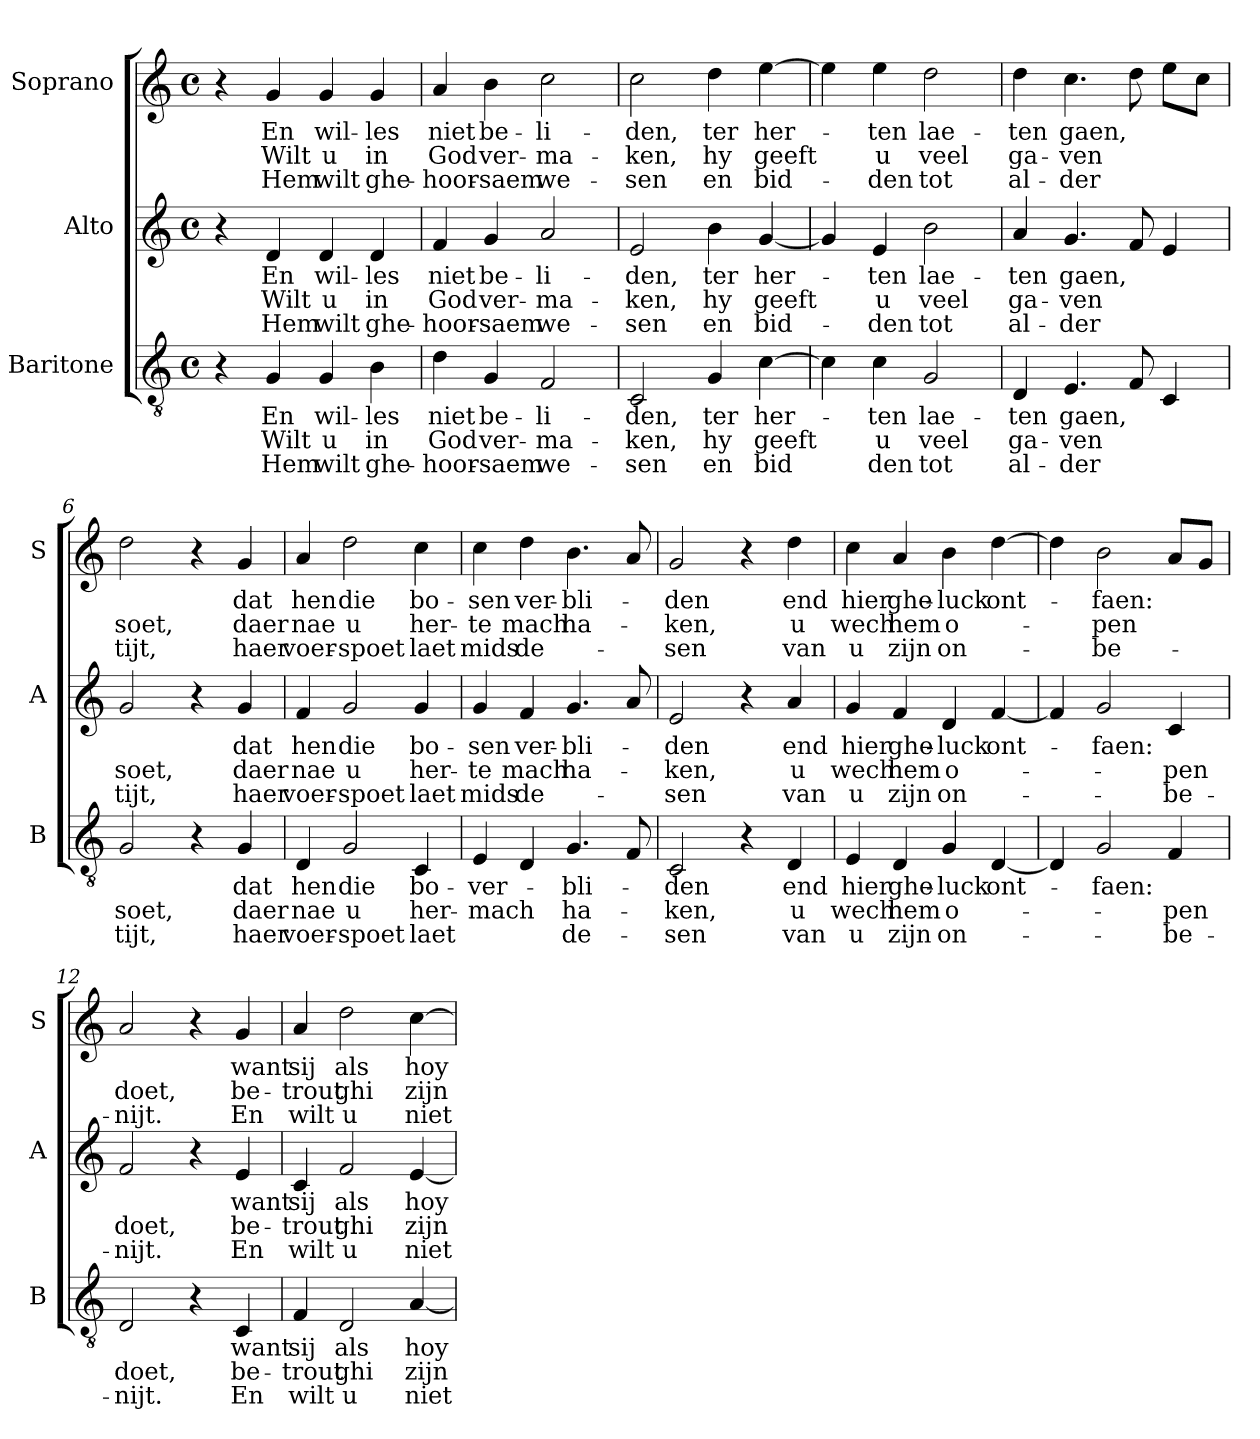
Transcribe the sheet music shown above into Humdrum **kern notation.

**kern	**text	**text	**text	**kern	**text	**text	**text	**kern	**text	**text	**text
*part3	*part3	*part3	*part3	*part2	*part2	*part2	*part2	*part1	*part1	*part1	*part1
*staff3	*staff3	*staff3	*staff3	*staff2	*staff2	*staff2	*staff2	*staff1	*staff1	*staff1	*staff1
*I"Baritone	*	*	*	*I"Alto	*	*	*	*I"Soprano	*	*	*
*I'B	*	*	*	*I'A	*	*	*	*I'S	*	*	*
*clefGv2	*	*	*	*clefG2	*	*	*	*clefG2	*	*	*
*k[]	*	*	*	*k[]	*	*	*	*k[]	*	*	*
*C:	*	*	*	*C:	*	*	*	*C:	*	*	*
*M4/4	*	*	*	*M4/4	*	*	*	*M4/4	*	*	*
*met(c)	*	*	*	*met(c)	*	*	*	*met(c)	*	*	*
=1	=1	=1	=1	=1	=1	=1	=1	=1	=1	=1	=1
4r	.	.	.	4r	.	.	.	4r	.	.	.
!	!LO:LY:b	!LO:LY:b	!LO:LY:b	!	!LO:LY:b	!LO:LY:b	!LO:LY:b	!	!LO:LY:b	!LO:LY:b	!LO:LY:b
4G/	En	Wilt	Hem	4d/	En	Wilt	Hem	4g/	En	Wilt	Hem
!	!LO:LY:b	!LO:LY:b	!LO:LY:b	!	!LO:LY:b	!LO:LY:b	!LO:LY:b	!	!LO:LY:b	!LO:LY:b	!LO:LY:b
4G/	wil-	u	wilt	4d/	wil-	u	wilt	4g/	wil-	u	wilt
!	!LO:LY:b	!LO:LY:b	!LO:LY:b	!	!LO:LY:b	!LO:LY:b	!LO:LY:b	!	!LO:LY:b	!LO:LY:b	!LO:LY:b
4B\	-les	in	ghe-	4d/	-les	in	ghe-	4g/	-les	in	ghe-
=2	=2	=2	=2	=2	=2	=2	=2	=2	=2	=2	=2
!	!LO:LY:b	!LO:LY:b	!LO:LY:b	!	!LO:LY:b	!LO:LY:b	!LO:LY:b	!	!LO:LY:b	!LO:LY:b	!LO:LY:b
4d\	niet	God	-hoor-	4f/	niet	God	-hoor-	4a/	niet	God	-hoor-
!	!LO:LY:b	!LO:LY:b	!LO:LY:b	!	!LO:LY:b	!LO:LY:b	!LO:LY:b	!	!LO:LY:b	!LO:LY:b	!LO:LY:b
4G/	be-	ver-	-saem	4g/	be-	ver-	-saem	4b\	be-	ver-	-saem
!	!LO:LY:b	!LO:LY:b	!LO:LY:b	!	!LO:LY:b	!LO:LY:b	!LO:LY:b	!	!LO:LY:b	!LO:LY:b	!LO:LY:b
2F/	-li-	-ma-	we-	2a/	-li-	-ma-	we-	2cc\	-li-	-ma-	we-
=3	=3	=3	=3	=3	=3	=3	=3	=3	=3	=3	=3
!	!LO:LY:b	!LO:LY:b	!LO:LY:b	!	!LO:LY:b	!LO:LY:b	!LO:LY:b	!	!LO:LY:b	!LO:LY:b	!LO:LY:b
2C/	-den,	-ken,	-sen	2e/	-den,	-ken,	-sen	2cc\	-den,	-ken,	-sen
!	!LO:LY:b	!LO:LY:b	!LO:LY:b	!	!LO:LY:b	!LO:LY:b	!LO:LY:b	!	!LO:LY:b	!LO:LY:b	!LO:LY:b
4G/	ter	hy	en	4b\	ter	hy	en	4dd\	ter	hy	en
!	!LO:LY:b	!LO:LY:b	!LO:LY:b	!	!LO:LY:b	!LO:LY:b	!LO:LY:b	!	!LO:LY:b	!LO:LY:b	!LO:LY:b
[4c\	her-	geeft	bid	[4g/	her-	geeft	bid-	[4ee\	her-	geeft	bid-
=4	=4	=4	=4	=4	=4	=4	=4	=4	=4	=4	=4
4c\]	.	.	.	4g/]	.	.	.	4ee\]	.	.	.
!	!LO:LY:b	!LO:LY:b	!LO:LY:b	!	!LO:LY:b	!LO:LY:b	!LO:LY:b	!	!LO:LY:b	!LO:LY:b	!LO:LY:b
4c\	-ten	u	den	4e/	-ten	u	-den	4ee\	-ten	u	-den
!	!LO:LY:b	!LO:LY:b	!LO:LY:b	!	!LO:LY:b	!LO:LY:b	!LO:LY:b	!	!LO:LY:b	!LO:LY:b	!LO:LY:b
2G/	lae-	veel	tot	2b\	lae-	veel	tot	2dd\	lae-	veel	tot
=5	=5	=5	=5	=5	=5	=5	=5	=5	=5	=5	=5
!	!LO:LY:b	!LO:LY:b	!LO:LY:b	!	!LO:LY:b	!LO:LY:b	!LO:LY:b	!	!LO:LY:b	!LO:LY:b	!LO:LY:b
4D/	-ten	ga-	al-	4a/	-ten	ga-	al-	4dd\	-ten	ga-	al-
!	!LO:LY:b	!LO:LY:b	!LO:LY:b	!	!LO:LY:b	!LO:LY:b	!LO:LY:b	!	!LO:LY:b	!LO:LY:b	!LO:LY:b
4.E/	gaen,	-ven	-der	4.g/	gaen,	-ven	-der	4.cc\	gaen,	-ven	-der
8F/	.	.	.	8f/	.	.	.	8dd\	.	.	.
4C/	.	.	.	4e/	.	.	.	8ee\L	.	.	.
.	.	.	.	.	.	.	.	8cc\J	.	.	.
!!LO:LB:g=z
=6	=6	=6	=6	=6	=6	=6	=6	=6	=6	=6	=6
!	!	!LO:LY:b	!LO:LY:b	!	!	!LO:LY:b	!LO:LY:b	!	!	!LO:LY:b	!LO:LY:b
2G/	.	soet,	tijt,	2g/	.	soet,	tijt,	2dd\	.	soet,	tijt,
4r	.	.	.	4r	.	.	.	4r	.	.	.
!	!LO:LY:b	!LO:LY:b	!LO:LY:b	!	!LO:LY:b	!LO:LY:b	!LO:LY:b	!	!LO:LY:b	!LO:LY:b	!LO:LY:b
4G/	dat	daer	haer	4g/	dat	daer	haer	4g/	dat	daer	haer
=7	=7	=7	=7	=7	=7	=7	=7	=7	=7	=7	=7
!	!LO:LY:b	!LO:LY:b	!LO:LY:b	!	!LO:LY:b	!LO:LY:b	!LO:LY:b	!	!LO:LY:b	!LO:LY:b	!LO:LY:b
4D/	hen	nae	voer-	4f/	hen	nae	voer-	4a/	hen	nae	voer-
!	!LO:LY:b	!LO:LY:b	!LO:LY:b	!	!LO:LY:b	!LO:LY:b	!LO:LY:b	!	!LO:LY:b	!LO:LY:b	!LO:LY:b
2G/	die	u	-spoet	2g/	die	u	-spoet	2dd\	die	u	-spoet
!	!LO:LY:b	!LO:LY:b	!LO:LY:b	!	!LO:LY:b	!LO:LY:b	!LO:LY:b	!	!LO:LY:b	!LO:LY:b	!LO:LY:b
4C/	bo-	her-	laet	4g/	bo-	her-	laet	4cc\	bo-	her-	laet
=8	=8	=8	=8	=8	=8	=8	=8	=8	=8	=8	=8
!	!LO:LY:b	!LO:LY:b	!	!	!LO:LY:b	!LO:LY:b	!LO:LY:b	!	!LO:LY:b	!LO:LY:b	!LO:LY:b
4E/	-ver-	-mach	.	4g/	-sen	-te	mids	4cc\	-sen	-te	mids
!	!	!	!	!	!LO:LY:b	!LO:LY:b	!LO:LY:b	!	!LO:LY:b	!LO:LY:b	!LO:LY:b
4D/	.	.	.	4f/	ver-	mach	de-	4dd\	ver-	mach	de-
!	!LO:LY:b	!LO:LY:b	!LO:LY:b	!	!LO:LY:b	!LO:LY:b	!	!	!LO:LY:b	!LO:LY:b	!
4.G/	-bli-	ha-	de-	4.g/	-bli-	ha-	.	4.b\	-bli-	ha-	.
8F/	.	.	.	8a/	.	.	.	8a/	.	.	.
=9	=9	=9	=9	=9	=9	=9	=9	=9	=9	=9	=9
!	!LO:LY:b	!LO:LY:b	!LO:LY:b	!	!LO:LY:b	!LO:LY:b	!LO:LY:b	!	!LO:LY:b	!LO:LY:b	!LO:LY:b
2C/	-den	-ken,	-sen	2e/	-den	-ken,	-sen	2g/	-den	-ken,	-sen
4r	.	.	.	4r	.	.	.	4r	.	.	.
!	!LO:LY:b	!LO:LY:b	!LO:LY:b	!	!LO:LY:b	!LO:LY:b	!LO:LY:b	!	!LO:LY:b	!LO:LY:b	!LO:LY:b
4D/	end	u	van	4a/	end	u	van	4dd\	end	u	van
=10	=10	=10	=10	=10	=10	=10	=10	=10	=10	=10	=10
!	!LO:LY:b	!LO:LY:b	!LO:LY:b	!	!LO:LY:b	!LO:LY:b	!LO:LY:b	!	!LO:LY:b	!LO:LY:b	!LO:LY:b
4E/	hier	wech	u	4g/	hier	wech	u	4cc\	hier	wech	u
!	!LO:LY:b	!LO:LY:b	!LO:LY:b	!	!LO:LY:b	!LO:LY:b	!LO:LY:b	!	!LO:LY:b	!LO:LY:b	!LO:LY:b
4D/	ghe-	hem	zijn	4f/	ghe-	hem	zijn	4a/	ghe-	hem	zijn
!	!LO:LY:b	!LO:LY:b	!LO:LY:b	!	!LO:LY:b	!LO:LY:b	!LO:LY:b	!	!LO:LY:b	!LO:LY:b	!LO:LY:b
4G/	-luck	o-	on-	4d/	-luck	o-	on-	4b\	-luck	o-	on-
!	!LO:LY:b	!	!	!	!LO:LY:b	!	!	!	!LO:LY:b	!	!
[4D/	ont-	.	.	[4f/	ont-	.	.	[4dd\	ont-	.	.
!!LO:PB:g=z
=11	=11	=11	=11	=11	=11	=11	=11	=11	=11	=11	=11
4D/]	.	.	.	4f/]	.	.	.	4dd\]	.	.	.
!	!LO:LY:b	!	!	!	!LO:LY:b	!	!	!	!LO:LY:b	!LO:LY:b	!LO:LY:b
2G/	-faen:	.	.	2g/	-faen:	.	.	2b\	-faen:	-pen	-be-
!	!	!LO:LY:b	!LO:LY:b	!	!	!LO:LY:b	!LO:LY:b	!	!	!	!
4F/	.	-pen	-be-	4c/	.	-pen	-be-	8a/L	.	.	.
.	.	.	.	.	.	.	.	8g/J	.	.	.
=12	=12	=12	=12	=12	=12	=12	=12	=12	=12	=12	=12
!	!	!LO:LY:b	!LO:LY:b	!	!	!LO:LY:b	!LO:LY:b	!	!	!LO:LY:b	!LO:LY:b
2D/	.	doet,	-nijt.	2f/	.	doet,	-nijt.	2a/	.	doet,	-nijt.
4r	.	.	.	4r	.	.	.	4r	.	.	.
!	!LO:LY:b	!LO:LY:b	!LO:LY:b	!	!LO:LY:b	!LO:LY:b	!LO:LY:b	!	!LO:LY:b	!LO:LY:b	!LO:LY:b
4C/	want	be-	En	4e/	want	be-	En	4g/	want	be-	En
=13	=13	=13	=13	=13	=13	=13	=13	=13	=13	=13	=13
!	!LO:LY:b	!LO:LY:b	!LO:LY:b	!	!LO:LY:b	!LO:LY:b	!LO:LY:b	!	!LO:LY:b	!LO:LY:b	!LO:LY:b
4F/	sij	-trout	wilt	4c/	sij	-trout	wilt	4a/	sij	-trout	wilt
!	!LO:LY:b	!LO:LY:b	!LO:LY:b	!	!LO:LY:b	!LO:LY:b	!LO:LY:b	!	!LO:LY:b	!LO:LY:b	!LO:LY:b
2D/	als	ghi	u	2f/	als	ghi	u	2dd\	als	ghi	u
!	!LO:LY:b	!LO:LY:b	!LO:LY:b	!	!LO:LY:b	!LO:LY:b	!LO:LY:b	!	!LO:LY:b	!LO:LY:b	!LO:LY:b
[4A/	hoy	zijn	niet	[4e/	hoy	zijn	niet	[4cc\	hoy	zijn	niet
=	=	=	=	=	=	=	=	=	=	=	=
*-	*-	*-	*-	*-	*-	*-	*-	*-	*-	*-	*-
